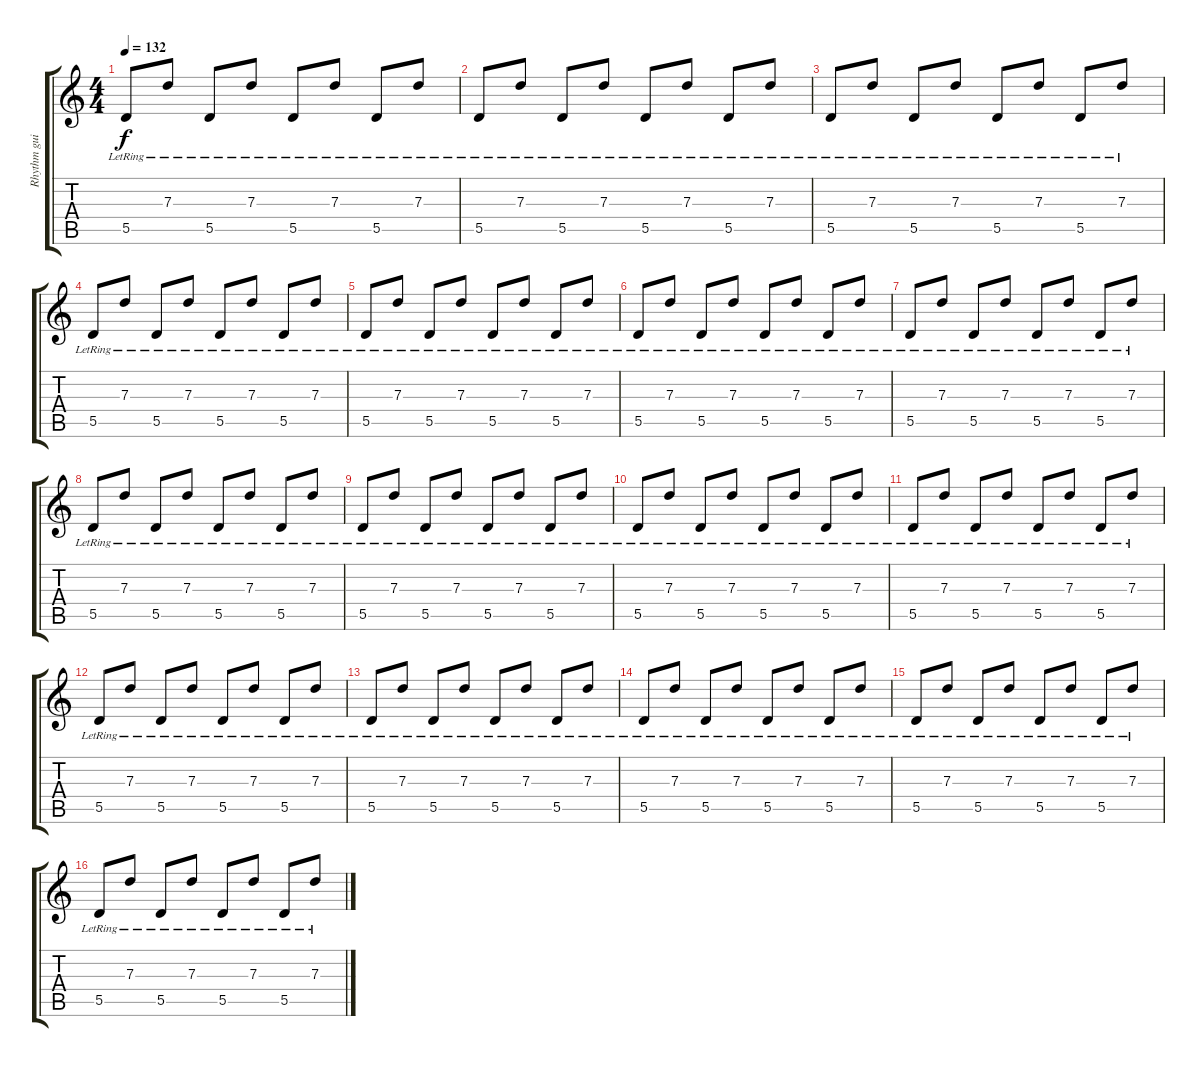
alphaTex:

\track ("Rhythm guitar" "Rhythm gui") {instrument electricguitarjazz}
\staff {score tabs}
\tuning (E4 B3 G3 D3 A2 E2) {hide}
\ts (4 4)
\tempo 132
\clef g2
\ks c
5.5{lr}.8{dy f} 7.3{lr}.8 5.5{lr}.8 7.3{lr}.8 5.5{lr}.8 7.3{lr}.8 5.5{lr}.8 7.3{lr}.8 |
5.5{lr}.8 7.3{lr}.8 5.5{lr}.8 7.3{lr}.8 5.5{lr}.8 7.3{lr}.8 5.5{lr}.8 7.3{lr}.8 |
5.5{lr}.8 7.3{lr}.8 5.5{lr}.8 7.3{lr}.8 5.5{lr}.8 7.3{lr}.8 5.5{lr}.8 7.3{lr}.8 |
5.5{lr}.8 7.3{lr}.8 5.5{lr}.8 7.3{lr}.8 5.5{lr}.8 7.3{lr}.8 5.5{lr}.8 7.3{lr}.8 |
5.5{lr}.8 7.3{lr}.8 5.5{lr}.8 7.3{lr}.8 5.5{lr}.8 7.3{lr}.8 5.5{lr}.8 7.3{lr}.8 |
5.5{lr}.8 7.3{lr}.8 5.5{lr}.8 7.3{lr}.8 5.5{lr}.8 7.3{lr}.8 5.5{lr}.8 7.3{lr}.8 |
5.5{lr}.8 7.3{lr}.8 5.5{lr}.8 7.3{lr}.8 5.5{lr}.8 7.3{lr}.8 5.5{lr}.8 7.3{lr}.8 |
5.5{lr}.8 7.3{lr}.8 5.5{lr}.8 7.3{lr}.8 5.5{lr}.8 7.3{lr}.8 5.5{lr}.8 7.3{lr}.8 |
5.5{lr}.8 7.3{lr}.8 5.5{lr}.8 7.3{lr}.8 5.5{lr}.8 7.3{lr}.8 5.5{lr}.8 7.3{lr}.8 |
5.5{lr}.8 7.3{lr}.8 5.5{lr}.8 7.3{lr}.8 5.5{lr}.8 7.3{lr}.8 5.5{lr}.8 7.3{lr}.8 |
5.5{lr}.8 7.3{lr}.8 5.5{lr}.8 7.3{lr}.8 5.5{lr}.8 7.3{lr}.8 5.5{lr}.8 7.3{lr}.8 |
5.5{lr}.8 7.3{lr}.8 5.5{lr}.8 7.3{lr}.8 5.5{lr}.8 7.3{lr}.8 5.5{lr}.8 7.3{lr}.8 |
5.5{lr}.8 7.3{lr}.8 5.5{lr}.8 7.3{lr}.8 5.5{lr}.8 7.3{lr}.8 5.5{lr}.8 7.3{lr}.8 |
5.5{lr}.8 7.3{lr}.8 5.5{lr}.8 7.3{lr}.8 5.5{lr}.8 7.3{lr}.8 5.5{lr}.8 7.3{lr}.8 |
5.5{lr}.8 7.3{lr}.8 5.5{lr}.8 7.3{lr}.8 5.5{lr}.8 7.3{lr}.8 5.5{lr}.8 7.3{lr}.8 |
5.5{lr}.8 7.3{lr}.8 5.5{lr}.8 7.3{lr}.8 5.5{lr}.8 7.3{lr}.8 5.5{lr}.8 7.3{lr}.8
